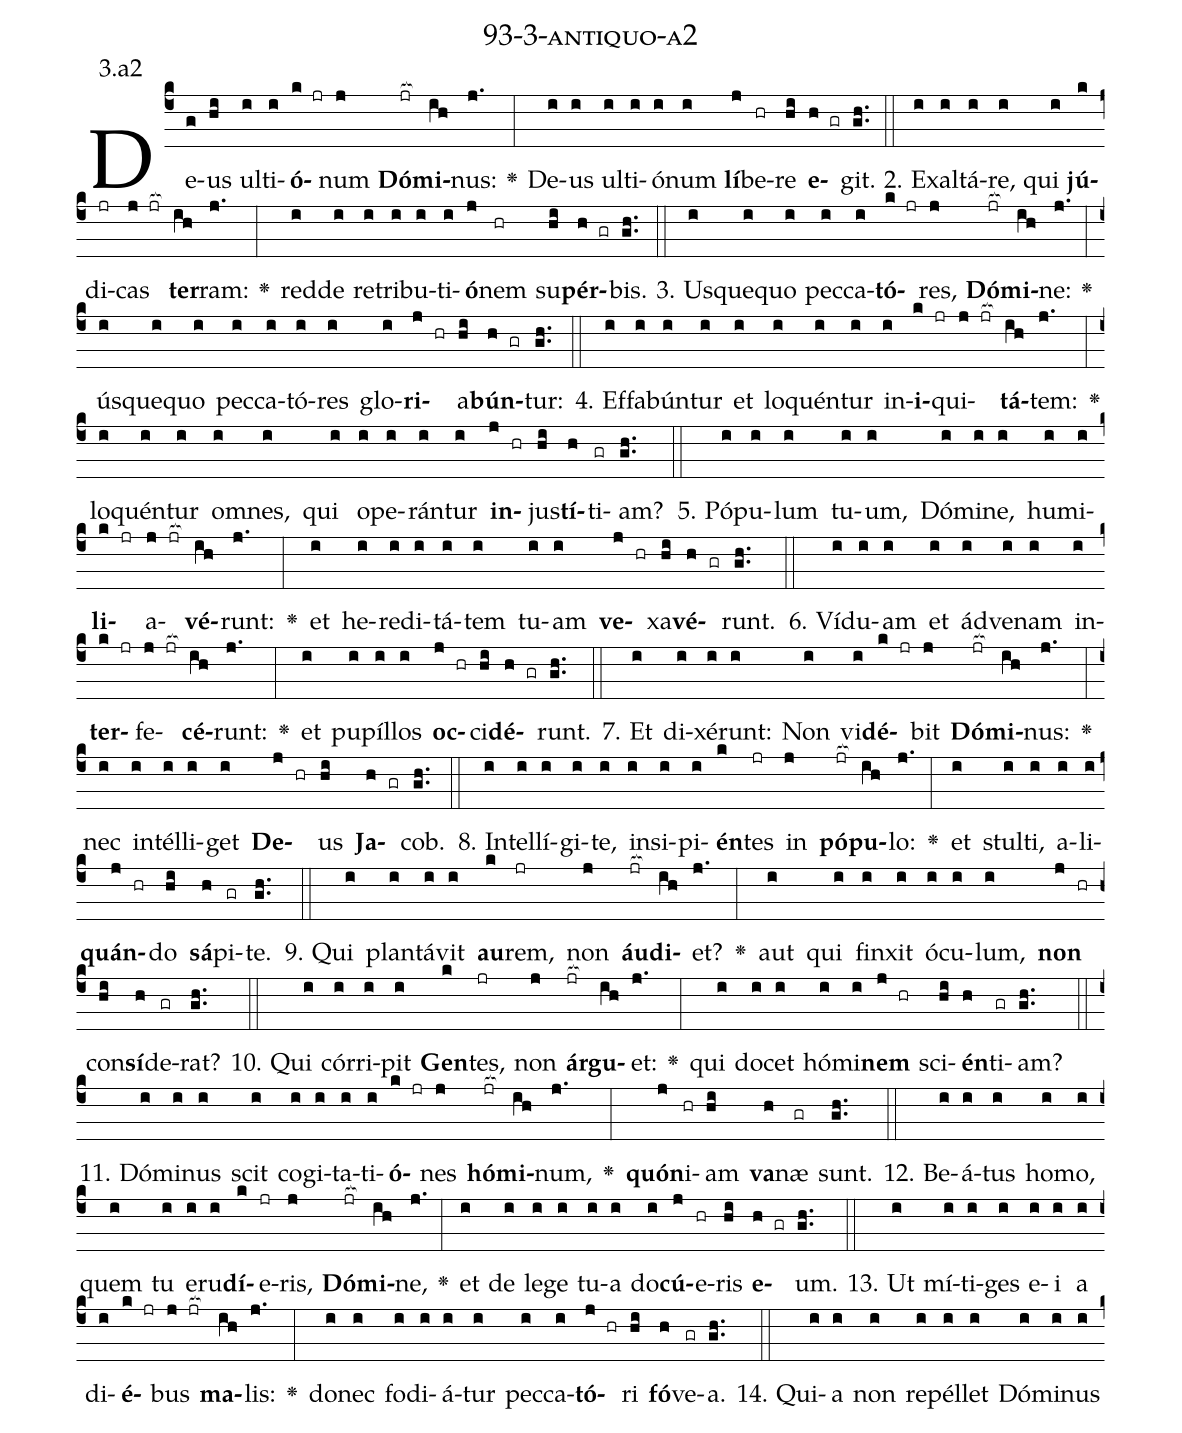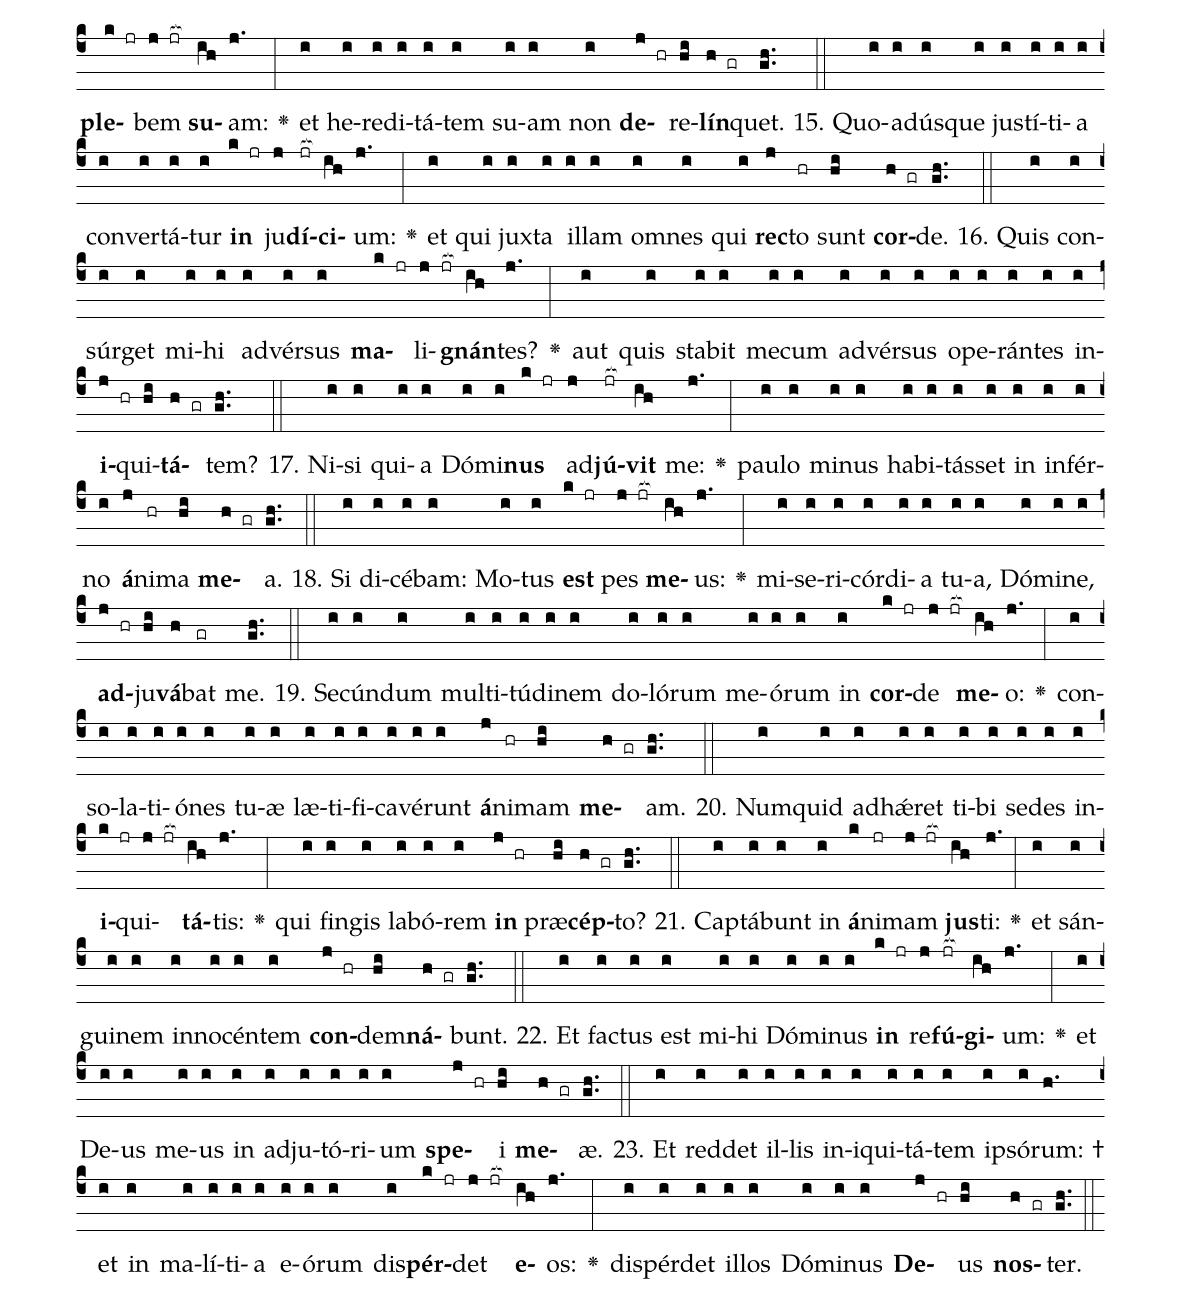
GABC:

name: 93-3-antiquo-a2;
annotation: 3.a2;
%%
(c4)De(g)us(hi) ul(i)ti(i)<b>ó</b>(k jr)num(j) <b>Dó</b>(jr[ocb:1{])<b>mi</b>(ih[ocb:0}])nus:(j.) <v>\greheightstar</v>(:) De(i)us(i) ul(i)ti(i)ó(i)num(i) <b>lí</b>(j)be(hr)re(hi) <b>e</b>(h gr)git.(gh..) (::)
2. Ex(i)al(i)tá(i)re,(i) qui(i) <b>jú</b>(k)di(jr)cas(j jr[ocb:1{]) <b>ter</b>(ih[ocb:0}])ram:(j.) <v>\greheightstar</v>(:) red(i)de(i) re(i)tri(i)bu(i)ti(i)<b>ó</b>(j)nem(hr) su(hi)<b>pér</b>(h gr)bis.(gh..) (::)
3. Us(i)que(i)quo(i) pec(i)ca(i)<b>tó</b>(k jr)res,(j) <b>Dó</b>(jr[ocb:1{])<b>mi</b>(ih[ocb:0}])ne:(j.) <v>\greheightstar</v>(:) ús(i)que(i)quo(i) pec(i)ca(i)tó(i)res(i) glo(i)<b>ri</b>(j hr)a(hi)<b>bún</b>(h gr)tur:(gh..) (::)
4. Ef(i)fa(i)bún(i)tur(i) et(i) lo(i)quén(i)tur(i) in(i)<b>i</b>(k jr)qui(j jr[ocb:1{])<b>tá</b>(ih[ocb:0}])tem:(j.) <v>\greheightstar</v>(:) lo(i)quén(i)tur(i) om(i)nes,(i) qui(i) o(i)pe(i)rán(i)tur(i) <b>in</b>(j hr)jus(hi)<b>tí</b>(h)ti(gr)am?(gh..) (::)
5. Pó(i)pu(i)lum(i) tu(i)um,(i) Dó(i)mi(i)ne,(i) hu(i)mi(i)<b>li</b>(k jr)a(j jr[ocb:1{])<b>vé</b>(ih[ocb:0}])runt:(j.) <v>\greheightstar</v>(:) et(i) he(i)re(i)di(i)tá(i)tem(i) tu(i)am(i) <b>ve</b>(j hr)xa(hi)<b>vé</b>(h gr)runt.(gh..) (::)
6. Ví(i)du(i)am(i) et(i) ád(i)ve(i)nam(i) in(i)<b>ter</b>(k jr)fe(j jr[ocb:1{])<b>cé</b>(ih[ocb:0}])runt:(j.) <v>\greheightstar</v>(:) et(i) pu(i)píl(i)los(i) <b>oc</b>(j hr)ci(hi)<b>dé</b>(h gr)runt.(gh..) (::)
7. Et(i) di(i)xé(i)runt:(i) Non(i) vi(i)<b>dé</b>(k jr)bit(j) <b>Dó</b>(jr[ocb:1{])<b>mi</b>(ih[ocb:0}])nus:(j.) <v>\greheightstar</v>(:) nec(i) in(i)tél(i)li(i)get(i) <b>De</b>(j hr)us(hi) <b>Ja</b>(h gr)cob.(gh..) (::)
8. In(i)tel(i)lí(i)gi(i)te,(i) in(i)si(i)pi(i)<b>én</b>(k)tes(jr) in(j) <b>pó</b>(jr[ocb:1{])<b>pu</b>(ih[ocb:0}])lo:(j.) <v>\greheightstar</v>(:) et(i) stul(i)ti,(i) a(i)li(i)<b>quán</b>(j hr)do(hi) <b>sá</b>(h)pi(gr)te.(gh..) (::)
9. Qui(i) plan(i)tá(i)vit(i) <b>au</b>(k)rem,(jr) non(j) <b>áu</b>(jr[ocb:1{])<b>di</b>(ih[ocb:0}])et?(j.) <v>\greheightstar</v>(:) aut(i) qui(i) fin(i)xit(i) ó(i)cu(i)lum,(i) <b>non</b>(j hr) con(hi)<b>sí</b>(h)de(gr)rat?(gh..) (::)
10. Qui(i) cór(i)ri(i)pit(i) <b>Gen</b>(k)tes,(jr) non(j) <b>ár</b>(jr[ocb:1{])<b>gu</b>(ih[ocb:0}])et:(j.) <v>\greheightstar</v>(:) qui(i) do(i)cet(i) hó(i)mi(i)<b>nem</b>(j hr) sci(hi)<b>én</b>(h)ti(gr)am?(gh..) (::)
11. Dó(i)mi(i)nus(i) scit(i) co(i)gi(i)ta(i)ti(i)<b>ó</b>(k jr)nes(j) <b>hó</b>(jr[ocb:1{])<b>mi</b>(ih[ocb:0}])num,(j.) <v>\greheightstar</v>(:) <b>quón</b>(j)i(hr)am(hi) <b>va</b>(h)næ(gr) sunt.(gh..) (::)
12. Be(i)á(i)tus(i) ho(i)mo,(i) quem(i) tu(i) e(i)ru(i)<b>dí</b>(k)e(jr)ris,(j) <b>Dó</b>(jr[ocb:1{])<b>mi</b>(ih[ocb:0}])ne,(j.) <v>\greheightstar</v>(:) et(i) de(i) le(i)ge(i) tu(i)a(i) do(i)<b>cú</b>(j)e(hr)ris(hi) <b>e</b>(h gr)um.(gh..) (::)
13. Ut(i) mí(i)ti(i)ges(i) e(i)i(i) a(i) di(i)<b>é</b>(k jr)bus(j jr[ocb:1{]) <b>ma</b>(ih[ocb:0}])lis:(j.) <v>\greheightstar</v>(:) do(i)nec(i) fo(i)di(i)á(i)tur(i) pec(i)ca(i)<b>tó</b>(j hr)ri(hi) <b>fó</b>(h)ve(gr)a.(gh..) (::)
14. Qui(i)a(i) non(i) re(i)pél(i)let(i) Dó(i)mi(i)nus(i) <b>ple</b>(k jr)bem(j jr[ocb:1{]) <b>su</b>(ih[ocb:0}])am:(j.) <v>\greheightstar</v>(:) et(i) he(i)re(i)di(i)tá(i)tem(i) su(i)am(i) non(i) <b>de</b>(j hr)re(hi)<b>lín</b>(h gr)quet.(gh..) (::)
15. Quo(i)ad(i)ús(i)que(i) jus(i)tí(i)ti(i)a(i) con(i)ver(i)tá(i)tur(i) <b>in</b>(k jr) ju(j)<b>dí</b>(jr[ocb:1{])<b>ci</b>(ih[ocb:0}])um:(j.) <v>\greheightstar</v>(:) et(i) qui(i) jux(i)ta(i) il(i)lam(i) om(i)nes(i) qui(i) <b>rec</b>(j)to(hr) sunt(hi) <b>cor</b>(h gr)de.(gh..) (::)
16. Quis(i) con(i)súr(i)get(i) mi(i)hi(i) ad(i)vér(i)sus(i) <b>ma</b>(k jr)li(j jr[ocb:1{])<b>gnán</b>(ih[ocb:0}])tes?(j.) <v>\greheightstar</v>(:) aut(i) quis(i) sta(i)bit(i) me(i)cum(i) ad(i)vér(i)sus(i) o(i)pe(i)rán(i)tes(i) in(i)<b>i</b>(j hr)qui(hi)<b>tá</b>(h gr)tem?(gh..) (::)
17. Ni(i)si(i) qui(i)a(i) Dó(i)mi(i)<b>nus</b>(k jr) ad(j)<b>jú</b>(jr[ocb:1{])<b>vit</b>(ih[ocb:0}]) me:(j.) <v>\greheightstar</v>(:) pau(i)lo(i) mi(i)nus(i) ha(i)bi(i)tás(i)set(i) in(i) in(i)fér(i)no(i) <b>á</b>(j)ni(hr)ma(hi) <b>me</b>(h gr)a.(gh..) (::)
18. Si(i) di(i)cé(i)bam:(i) Mo(i)tus(i) <b>est</b>(k jr) pes(j jr[ocb:1{]) <b>me</b>(ih[ocb:0}])us:(j.) <v>\greheightstar</v>(:) mi(i)se(i)ri(i)cór(i)di(i)a(i) tu(i)a,(i) Dó(i)mi(i)ne,(i) <b>ad</b>(j hr)ju(hi)<b>vá</b>(h)bat(gr) me.(gh..) (::)
19. Se(i)cún(i)dum(i) mul(i)ti(i)tú(i)di(i)nem(i) do(i)ló(i)rum(i) me(i)ó(i)rum(i) in(i) <b>cor</b>(k jr)de(j jr[ocb:1{]) <b>me</b>(ih[ocb:0}])o:(j.) <v>\greheightstar</v>(:) con(i)so(i)la(i)ti(i)ó(i)nes(i) tu(i)æ(i) læ(i)ti(i)fi(i)ca(i)vé(i)runt(i) <b>á</b>(j)ni(hr)mam(hi) <b>me</b>(h gr)am.(gh..) (::)
20. Num(i)quid(i) ad(i)hǽ(i)ret(i) ti(i)bi(i) se(i)des(i) in(i)<b>i</b>(k jr)qui(j jr[ocb:1{])<b>tá</b>(ih[ocb:0}])tis:(j.) <v>\greheightstar</v>(:) qui(i) fin(i)gis(i) la(i)bó(i)rem(i) <b>in</b>(j hr) præ(hi)<b>cép</b>(h gr)to?(gh..) (::)
21. Cap(i)tá(i)bunt(i) in(i) <b>á</b>(k)ni(jr)mam(j jr[ocb:1{]) <b>jus</b>(ih[ocb:0}])ti:(j.) <v>\greheightstar</v>(:) et(i) sán(i)gui(i)nem(i) in(i)no(i)cén(i)tem(i) <b>con</b>(j hr)dem(hi)<b>ná</b>(h gr)bunt.(gh..) (::)
22. Et(i) fac(i)tus(i) est(i) mi(i)hi(i) Dó(i)mi(i)nus(i) <b>in</b>(k jr) re(j)<b>fú</b>(jr[ocb:1{])<b>gi</b>(ih[ocb:0}])um:(j.) <v>\greheightstar</v>(:) et(i) De(i)us(i) me(i)us(i) in(i) ad(i)ju(i)tó(i)ri(i)um(i) <b>spe</b>(j hr)i(hi) <b>me</b>(h gr)æ.(gh..) (::)
23. Et(i) red(i)det(i) il(i)lis(i) in(i)i(i)qui(i)tá(i)tem(i) ip(i)só(i)rum: †(h.) et(i) in(i) ma(i)lí(i)ti(i)a(i) e(i)ó(i)rum(i) dis(i)<b>pér</b>(k jr)det(j jr[ocb:1{]) <b>e</b>(ih[ocb:0}])os:(j.) <v>\greheightstar</v>(:) dis(i)pér(i)det(i) il(i)los(i) Dó(i)mi(i)nus(i) <b>De</b>(j hr)us(hi) <b>nos</b>(h gr)ter.(gh..) (::)
